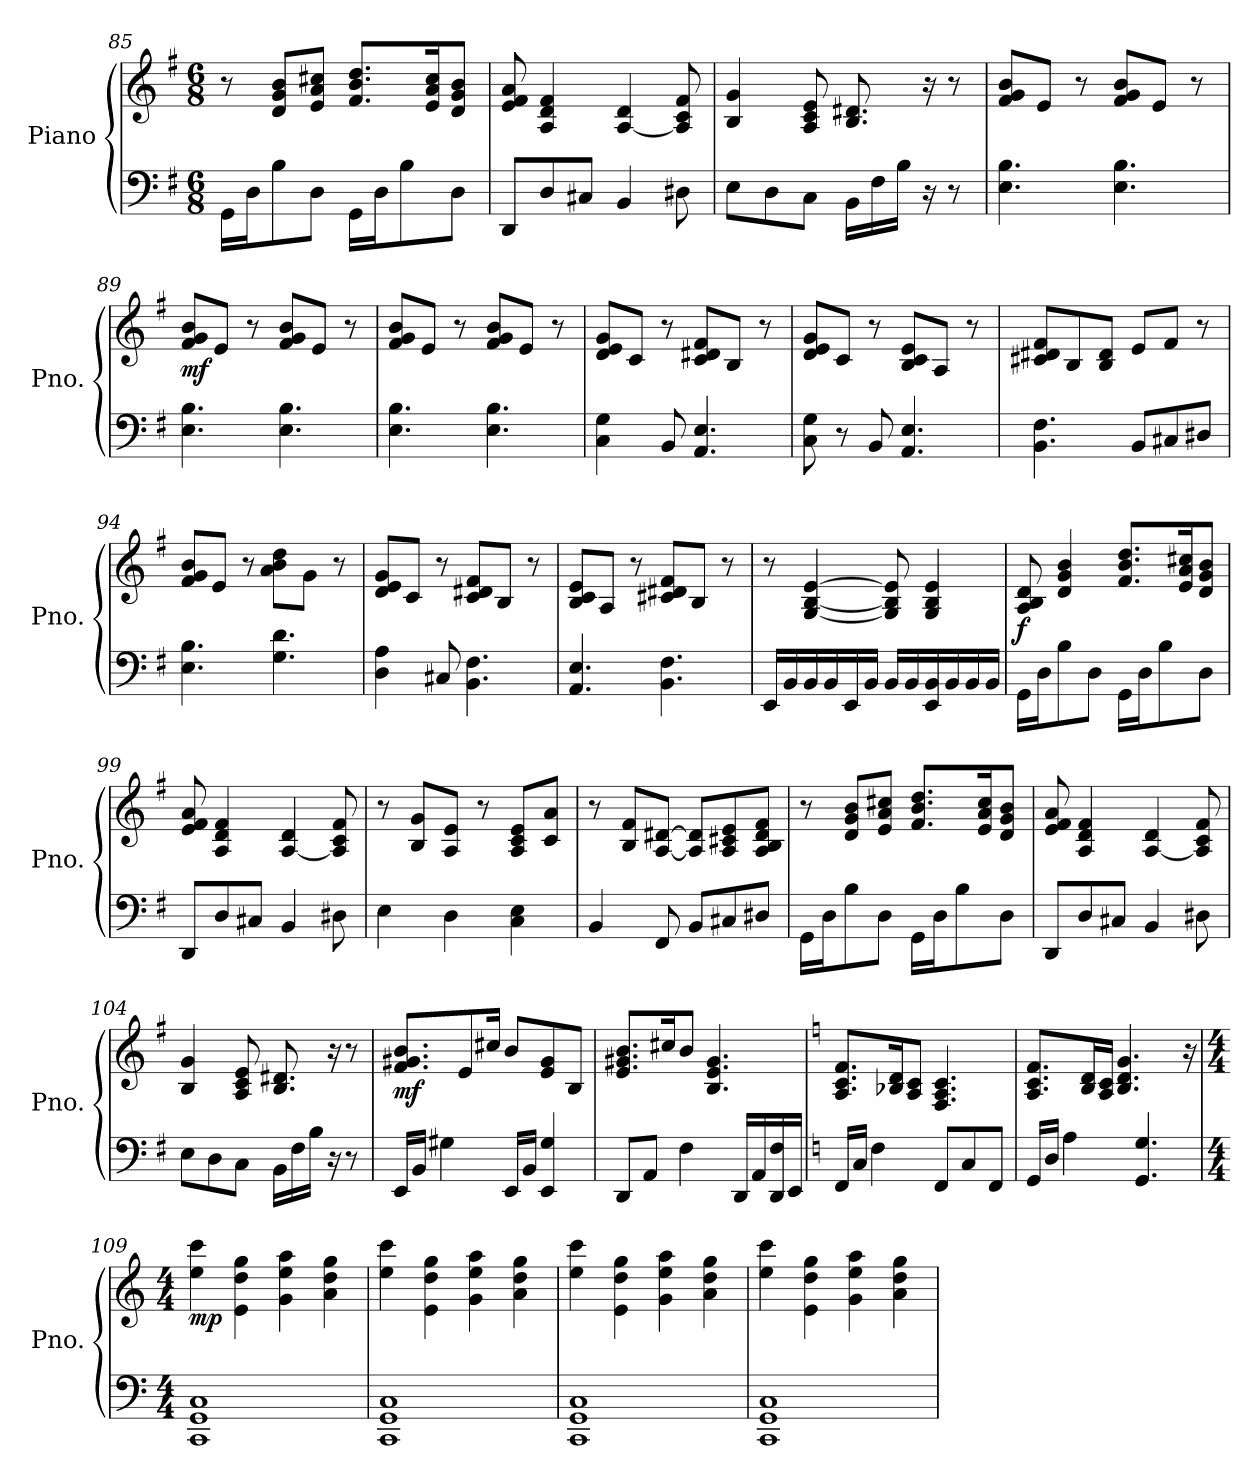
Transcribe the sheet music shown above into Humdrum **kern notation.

**kern	**kern	**dynam
*part1	*part1	*part1
*staff2	*staff1	*staff1/2
*I"Piano	*	*
*I'Pno.	*	*
*clefF4	*clefG2	*
*k[f#]	*k[f#]	*
*M6/8	*M6/8	*
=85	=85	=85
16GG\LL	8r	.
16D\J	.	.
8B\	8d/ 8g/ 8b/L	.
8D\J	8e/ 8a/ 8cc#X/J	.
16GG\LL	8.f#/ 8.b/ 8.dd/L	.
16D\J	.	.
8B\	.	.
.	16e/ 16a/ 16cc#/K	.
8D\J	8d/ 8g/ 8b/J	.
=86	=86	=86
8DD/L	8e/ 8f#/ 8a/	.
8D/	4A/ 4d/ 4f#/	.
8C#X/J	.	.
4BB/	[4A/ 4d/	.
8D#X\	8A/] 8c/ 8f#/	.
!!LO:LB:g=z
=87	=87	=87
8E\L	4B/ 4g/	.
8D\	.	.
8C\J	8A/ 8c/ 8e/	.
16BB\LL	8.B/ 8.d#X/	.
16F#\	.	.
16B\JJ	.	.
16r	16r	.
8r	8r	.
=88	=88	=88
4.E\ 4.B\	8f#/ 8g/ 8b/L	.
.	8e/J	.
.	8r	.
4.E\ 4.B\	8f#/ 8g/ 8b/L	.
.	8e/J	.
.	8r	.
=89	=89	=89
!	!	!LO:DY:b
4.E\ 4.B\	8f#/ 8g/ 8b/L	mf
.	8e/J	.
.	8r	.
4.E\ 4.B\	8f#/ 8g/ 8b/L	.
.	8e/J	.
.	8r	.
=90	=90	=90
4.E\ 4.B\	8f#/ 8g/ 8b/L	.
.	8e/J	.
.	8r	.
4.E\ 4.B\	8f#/ 8g/ 8b/L	.
.	8e/J	.
.	8r	.
=91	=91	=91
4C\ 4G\	8d/ 8e/ 8g/L	.
.	8c/J	.
8BB/	8r	.
4.AA/ 4.E/	8c/ 8d#X/ 8f#/L	.
.	8B/J	.
.	8r	.
!!LO:LB:g=z
=92	=92	=92
8C\ 8G\	8d/ 8e/ 8g/L	.
8r	8c/J	.
8BB/	8r	.
4.AA/ 4.E/	8B/ 8c/ 8e/L	.
.	8A/J	.
.	8r	.
=93	=93	=93
4.BB\ 4.F#\	8c#X/ 8d#X/ 8f#/L	.
.	8B/	.
.	8B/ 8d#/J	.
8BB/L	8e/L	.
8C#X/	8f#/J	.
8D#X/J	8r	.
=94	=94	=94
4.E\ 4.B\	8f#/ 8g/ 8b/L	.
.	8e/J	.
.	8r	.
4.G\ 4.d\	8a\ 8b\ 8dd\L	.
.	8g\J	.
.	8r	.
=95	=95	=95
4D\ 4A\	8d/ 8e/ 8g/L	.
.	8c/J	.
8C#X/	8r	.
4.BB\ 4.F#\	8c/ 8d#X/ 8f#/L	.
.	8B/J	.
.	8r	.
=96	=96	=96
4.AA/ 4.E/	8B/ 8c/ 8e/L	.
.	8A/J	.
.	8r	.
4.BB\ 4.F#\	8c#X/ 8d#X/ 8f#/L	.
.	8B/J	.
.	8r	.
!!LO:LB:g=z
=97	=97	=97
16EE/LL	8r	.
16BB/	.	.
16BB/	[4G/ [4B/ [4e/	.
16BB/	.	.
16EE/	.	.
16BB/JJ	.	.
16BB/LL	8G/] 8B/] 8e/]	.
16BB/	.	.
16EE/ 16BB/	4G/ 4B/ 4e/	.
16BB/	.	.
16BB/	.	.
16BB/JJ	.	.
=98	=98	=98
!	!	!LO:DY:b
16GG\LL	8A/ 8B/ 8d/	f
16D\J	.	.
8B\	4d/ 4g/ 4b/	.
8D\J	.	.
16GG\LL	8.f#/ 8.b/ 8.dd/L	.
16D\J	.	.
8B\	.	.
.	16e/ 16a/ 16cc#X/K	.
8D\J	8d/ 8g/ 8b/J	.
=99	=99	=99
8DD/L	8e/ 8f#/ 8a/	.
8D/	4A/ 4d/ 4f#/	.
8C#X/J	.	.
4BB/	[4A/ 4d/	.
8D#X\	8A/] 8c/ 8f#/	.
=100	=100	=100
4E\	8r	.
.	8B/ 8g/L	.
4D\	8A/ 8e/J	.
.	8r	.
4C\ 4E\	8A/ 8c/ 8e/L	.
.	8c/ 8a/J	.
!!LO:PB:g=z
=101	=101	=101
4BB/	8r	.
.	8B/ 8f#/L	.
8FF#/	[8A/ [8d#X/J	.
8BB/L	8A/] 8d#/]L	.
8C#X/	8A/ 8c#X/ 8e/	.
8D#X/J	8A/ 8B/ 8d#/ 8f#/J	.
=102	=102	=102
16GG\LL	8r	.
16D\J	.	.
8B\	8d/ 8g/ 8b/L	.
8D\J	8e/ 8a/ 8cc#X/J	.
16GG\LL	8.f#/ 8.b/ 8.dd/L	.
16D\J	.	.
8B\	.	.
.	16e/ 16a/ 16cc#/K	.
8D\J	8d/ 8g/ 8b/J	.
=103	=103	=103
8DD/L	8e/ 8f#/ 8a/	.
8D/	4A/ 4d/ 4f#/	.
8C#X/J	.	.
4BB/	[4A/ 4d/	.
8D#X\	8A/] 8c/ 8f#/	.
=104	=104	=104
8E\L	4B/ 4g/	.
8D\	.	.
8C\J	8A/ 8c/ 8e/	.
16BB\LL	8.B/ 8.d#X/	.
16F#\	.	.
16B\JJ	.	.
16r	16r	.
8r	8r	.
!!LO:LB:g=z
=105	=105	=105
!	!	!LO:DY:b
16EE/LL	8.f#/ 8.g#X/ 8.b/L	mf
16BB/JJ	.	.
4G#X\	.	.
.	8e/	.
.	16cc#X/Jk	.
16EE/LL	8b/L	.
16BB/JJ	.	.
4EE/ 4G#/	8e/ 8g#/	.
.	8B/J	.
=106	=106	=106
8DD/L	8.e/ 8.g#X/ 8.b/L	.
8AA/J	.	.
.	16cc#X/K	.
4F#\	8b/J	.
.	4.B/ 4.e/ 4.g#/	.
16DD/LL	.	.
16AA/	.	.
16DD/ 16F#/	.	.
16EE/JJ	.	.
=107	=107	=107
*k[]	*k[]	*
16FF/LL	8.A/ 8.c/ 8.f/L	.
16C/JJ	.	.
4F\	.	.
.	16B-X/ 16d/K	.
.	8A/ 8c/J	.
8FF/L	4.F/ 4.A/ 4.c/	.
8C/	.	.
8FF/J	.	.
=108	=108	=108
16GG/LL	8.A/ 8.c/ 8.f/L	.
16D/JJ	.	.
4A\	.	.
.	16B/ 16d/L	.
.	16A/ 16c/JJ	.
.	4.B/ 4.d/ 4.g/	.
4.GG/ 4.G/	.	.
.	16r	.
=109	=109	=109
*M4/4	*M4/4	*
*	*MM80	*
!	!	!LO:DY:b
1CC 1GG 1C	4ee\ 4ccc\	mp
.	4e\ 4dd\ 4gg\	.
.	4g\ 4ee\ 4aa\	.
.	4a\ 4dd\ 4gg\	.
!!LO:LB:g=z
=110	=110	=110
1CC 1GG 1C	4ee\ 4ccc\	.
.	4e\ 4dd\ 4gg\	.
.	4g\ 4ee\ 4aa\	.
.	4a\ 4dd\ 4gg\	.
=111	=111	=111
1CC 1GG 1C	4ee\ 4ccc\	.
.	4e\ 4dd\ 4gg\	.
.	4g\ 4ee\ 4aa\	.
.	4a\ 4dd\ 4gg\	.
=112	=112	=112
1CC 1GG 1C	4ee\ 4ccc\	.
.	4e\ 4dd\ 4gg\	.
.	4g\ 4ee\ 4aa\	.
.	4a\ 4dd\ 4gg\	.
=	=	=
*-	*-	*-
